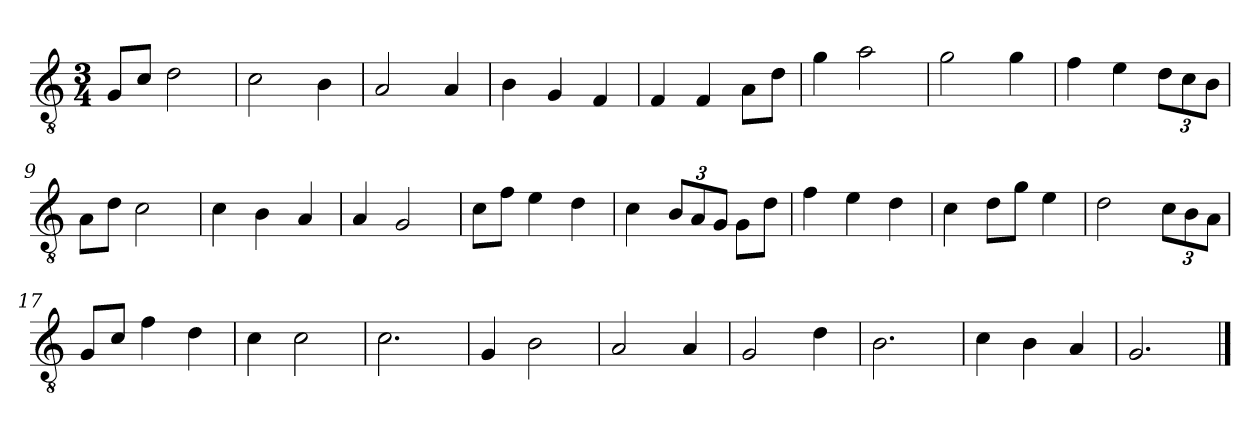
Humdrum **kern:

**kern
*part1
*staff1
*clefGv2
*k[]
*C:
*M3/4
=1
8G/L
8c/J
2d\
=2
2c\
4B\
=3
2A/
4A/
=4
4B\
4G/
4F/
=5
4F/
4F/
8A\L
8d\J
=6
4g\
2a\
=7
2g\
4g\
=8
4f\
4e\
12d\L
12c\
12B\J
=9
8A\L
8d\J
2c\
=10
4c\
4B\
4A/
=11
4A/
2G/
=12
8c\L
8f\J
4e\
4d\
!!LO:LB:g=z
=13
4c\
12B/L
12A/
12G/J
8G\L
8d\J
=14
4f\
4e\
4d\
=15
4c\
8d\L
8g\J
4e\
=16
2d\
12c\L
12B\
12A\J
=17
8G/L
8c/J
4f\
4d\
=18
4c\
2c\
=19
2.c\
=20
4G/
2B\
=21
2A/
4A/
=22
2G/
4d\
=23
2.B\
=24
4c\
4B\
4A/
=25
2.G/
==
*-
